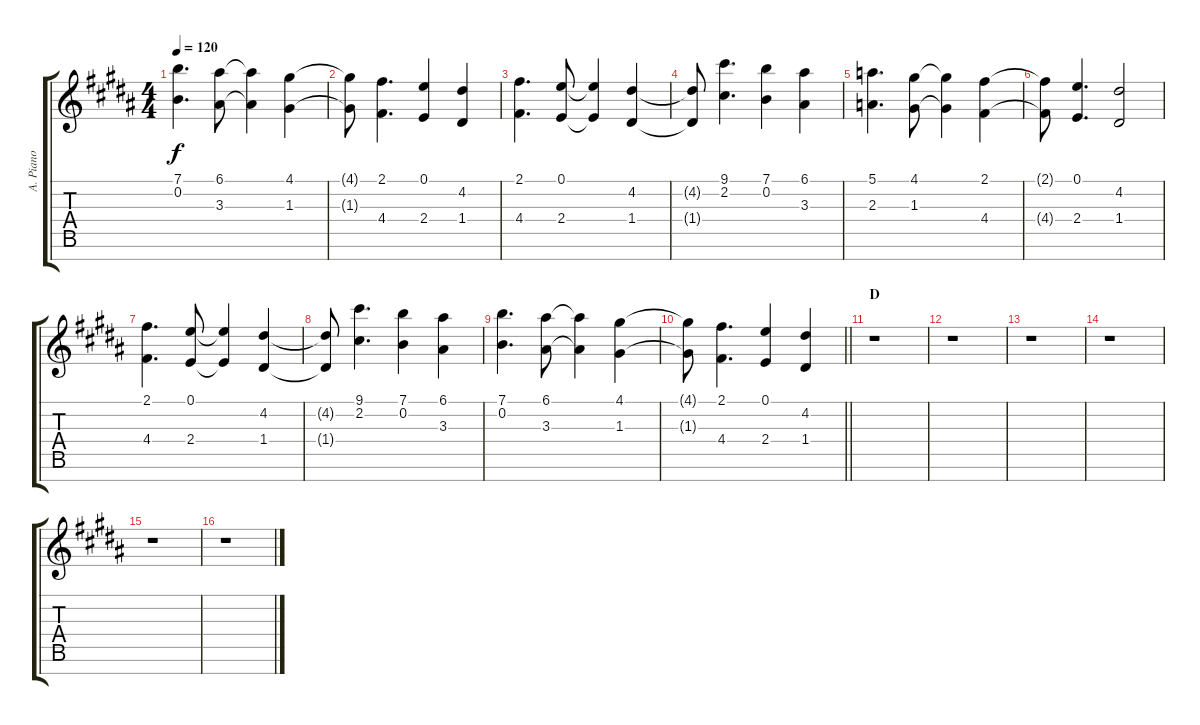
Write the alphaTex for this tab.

\track ("A. Piano" "A. Piano") {instrument acousticgrandpiano}
\staff {score tabs}
\tuning (E5 B4 G4 D4 A3 E3 B2) {hide}
\ts (4 4)
\tempo 120
\clef g2
\ks b
(7.1 0.2).4{d dy f} (6.1 3.3).8 (6.1{t} 3.3{t}).4 (4.1 1.3).4 |
(4.1{t} 1.3{t}).8 (2.1 4.4).4{d} (0.1 2.4).4 (4.2 1.4).4 |
(2.1 4.4).4{d} (0.1 2.4).8 (0.1{t} 2.4{t}).4 (4.2 1.4).4 |
(4.2{t} 1.4{t}).8 (9.1 2.2).4{d} (7.1 0.2).4 (6.1 3.3).4 |
(5.1 2.3).4{d} (4.1 1.3).8 (4.1{t} 1.3{t}).4 (2.1 4.4).4 |
(2.1{t} 4.4{t}).8 (0.1 2.4).4{d} (4.2 1.4).2 |
(2.1 4.4).4{d} (0.1 2.4).8 (0.1{t} 2.4{t}).4 (4.2 1.4).4 |
(4.2{t} 1.4{t}).8 (9.1 2.2).4{d} (7.1 0.2).4 (6.1 3.3).4 |
(7.1 0.2).4{d} (6.1 3.3).8 (6.1{t} 3.3{t}).4 (4.1 1.3).4 |
\barLineRight lightlight
(4.1{t} 1.3{t}).8 (2.1 4.4).4{d} (0.1 2.4).4 (4.2 1.4).4 |
\section ("" "D")
r.1 |
r.1 |
r.1 |
r.1 |
r.1 |
r.1
